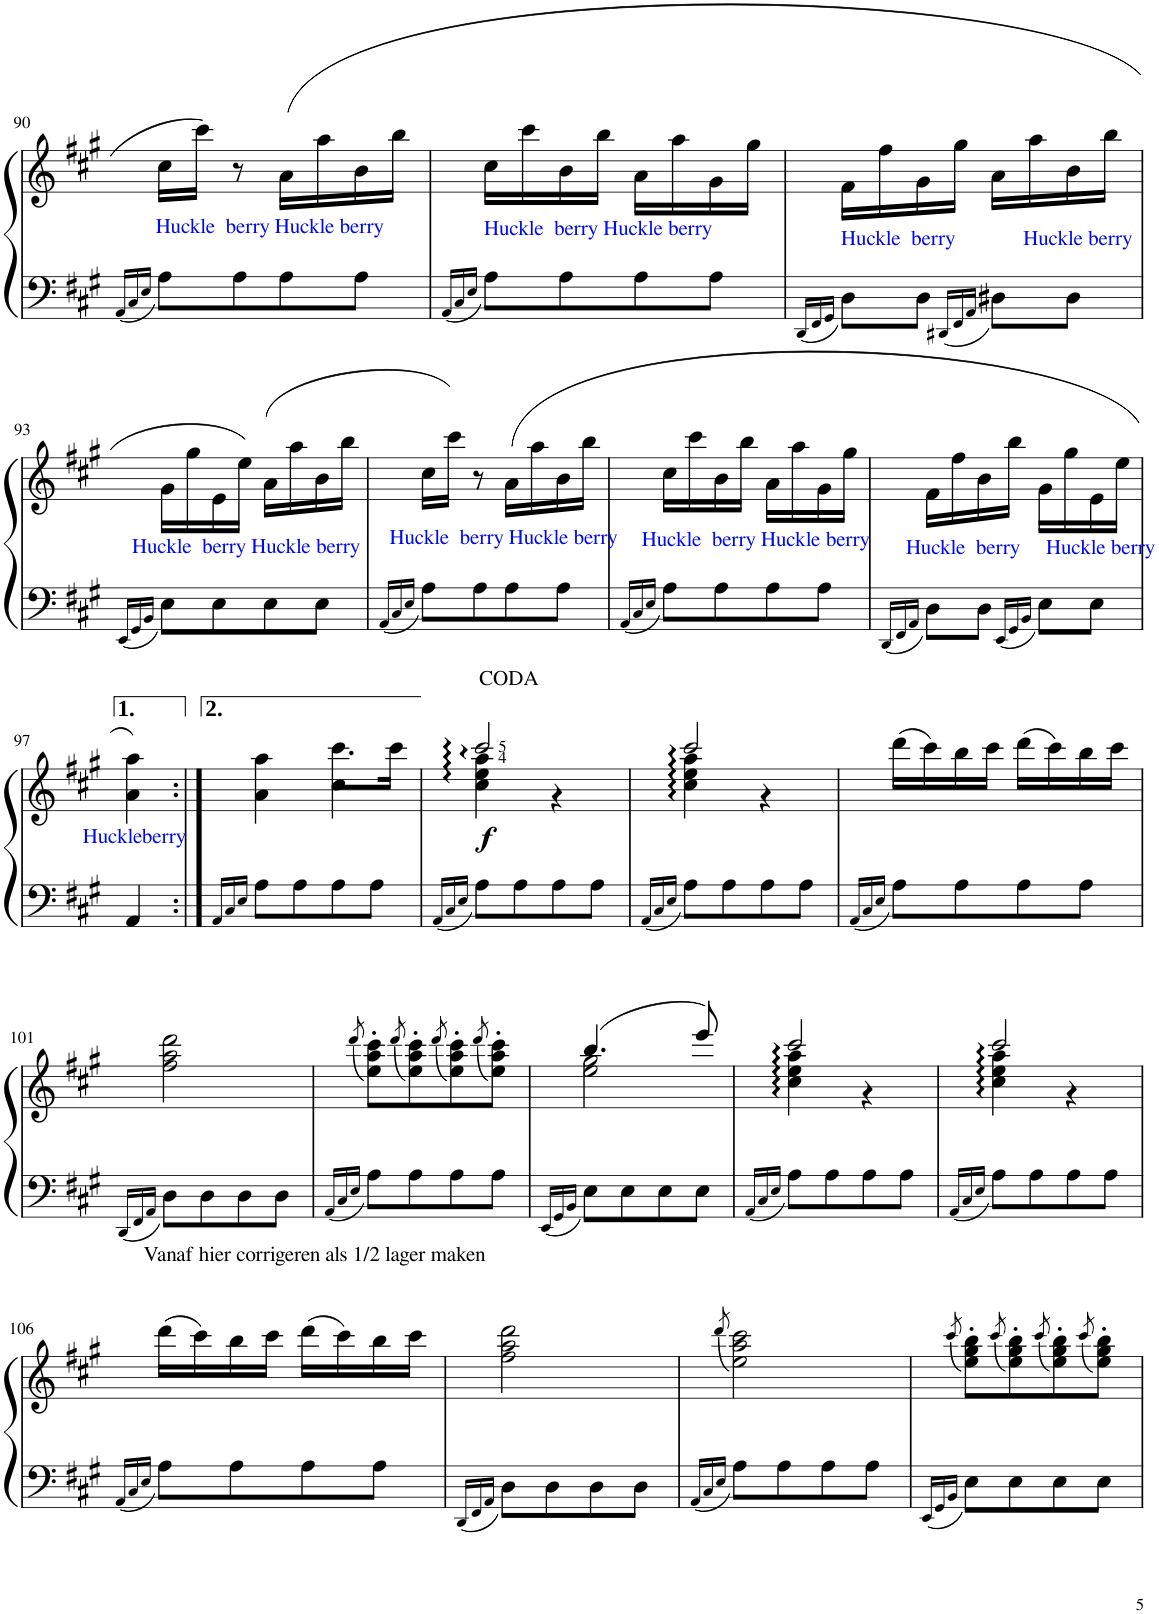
**kern	**kern	**dynam
*part1	*part1	*part1
*staff2	*staff1	*staff1/2
*I"Piano	*	*
*I'Pno	*	*
!!LO:PB:g=z
*clefF4	*clefG2	*
*k[f#c#g#]	*k[f#c#g#]	*
*M2/4	*M2/4	*
=90	=90	=90
16qAA/LL	.	.
16qC#/	.	.
16qE/JJ	.	.
!LO:TX:a:color=#000AE9:t=Huckle  berry Huckle berry	!	!
8A\L	16cc#\LL	.
.	16ccc#\JJ	.
8A\	8r	.
8A\	(16a\LL	.
.	16aa\	.
8A\J	16b\	.
.	16bb\JJ	.
=91	=91	=91
16qAA/LL	.	.
16qC#/	.	.
16qE/JJ	.	.
!LO:TX:a:color=#000AEA:t=Huckle  berry Huckle berry	!	!
8A\L	16cc#\LL	.
.	16ccc#\	.
8A\	16b\	.
.	16bb\JJ	.
8A\	16a\LL	.
.	16aa\	.
8A\J	16g#\	.
.	16gg#\JJ	.
=92	=92	=92
16qDD/LL	.	.
16qFF#/	.	.
16qGG#/JJ	.	.
!LO:TX:a:color=#000AEA:t=Huckle  berry             Huckle berry	!	!
8D\L	16f#\LL	.
.	16ff#\	.
8D\J	16g#\	.
.	16gg#\JJ	.
16qDD#X/LL	.	.
16qFF#/	.	.
16qAA/JJ	.	.
8D#X\L	16a\LL	.
.	16aa\	.
8D#\J	16b\	.
.	16bb\JJ	.
!!LO:LB:g=z
=93	=93	=93
16qEE/LL	.	.
16qGG#/	.	.
16qBB/JJ	.	.
!LO:TX:a:color=#000AE9:t=Huckle  berry Huckle berry	!	!
8E\L	16g#\LL	.
.	16gg#\	.
8E\	16e\	.
.	16ee\JJ)	.
8E\	(16a\LL	.
.	16aa\	.
8E\J	16b\	.
.	16bb\JJ	.
=94	=94	=94
16qAA/LL	.	.
16qC#/	.	.
16qE/JJ	.	.
!LO:TX:a:color=#000AE9:t=Huckle  berry Huckle berry	!	!
8A\L	16cc#\LL	.
.	16ccc#\JJ)	.
8A\	8r	.
8A\	(16a\LL	.
.	16aa\	.
8A\J	16b\	.
.	16bb\JJ	.
=95	=95	=95
16qAA/LL	.	.
16qC#/	.	.
16qE/JJ	.	.
!LO:TX:a:color=#000AE9:t=Huckle  berry Huckle berry	!	!
8A\L	16cc#\LL	.
.	16ccc#\	.
8A\	16b\	.
.	16bb\JJ	.
8A\	16a\LL	.
.	16aa\	.
8A\J	16g#\	.
.	16gg#\JJ	.
=96	=96	=96
16qDD/LL	.	.
16qFF#/	.	.
16qAA/JJ	.	.
!LO:TX:a:color=#000AE9:t=Huckle  berry     Huckle berry	!	!
8D\L	16f#\LL	.
.	16ff#\	.
8D\J	16b\	.
.	16bb\JJ	.
16qEE/LL	.	.
16qGG#/	.	.
16qBB/JJ	.	.
8E\L	16g#\LL	.
.	16gg#\	.
8E\J	16e\	.
.	16ee\JJ	.
!!LO:LB:g=z
=97	=97	=97
!LO:TX:a:color=#000AE9:t=Huckleberry	!	!
4AA/	4a\ 4aa\)	.
=97:|!	=97:|!	=97:|!
16qAA/LL	.	.
16qC#/	.	.
16qE/JJ	.	.
*	*^	*
8A\L	4a\ 4aa\	4ryy	.
8A\	.	.	.
8A\	4cc#\	8.ccc#\L	.
8A\J	.	.	.
.	.	16ccc#\Jk	.
=98	=98	=98	=98
16qAA/LL	.	.	.
16qC#/	.	.	.
16qE/JJ	.	.	.
!	!	!	!LO:DY:b
8A\L	2ccc#/	4cc#\ 4ee\ 4aa\	f
8A\	.	.	.
8A\	.	4r	.
8A\J	.	.	.
=99	=99	=99	=99
16qAA/LL	.	.	.
16qC#/	.	.	.
16qE/JJ	.	.	.
8A\L	2ccc#/	4cc#\ 4ee\ 4aa\	.
8A\	.	.	.
8A\	.	4r	.
8A\J	.	.	.
*	*v	*v	*
=100	=100	=100
16qAA/LL	.	.
16qC#/	.	.
16qE/JJ	.	.
8A\L	(16ddd\LL	.
.	16ccc#\)	.
8A\	16bb\	.
.	16ccc#\JJ	.
8A\	(16ddd\LL	.
.	16ccc#\)	.
8A\J	16bb\	.
.	16ccc#\JJ	.
!!LO:LB:g=z
=101	=101	=101
16qDD/LL	.	.
16qFF#/	.	.
16qAA/JJ	.	.
8D\L	2ff#\ 2aa\ 2ddd\	.
8D\	.	.
8D\	.	.
8D\J	.	.
=102	=102	=102
16qAA/LL	.	.
16qC#/	.	.
16qE/JJ	(8qddd/	.
8A\L	8ee\' 8aa\' 8ccc#\'L)	.
.	(8qddd/	.
8A\	8ee\' 8aa\' 8ccc#\')	.
.	(8qddd/	.
8A\	8ee\' 8aa\' 8ccc#\')	.
.	(8qddd/	.
8A\J	8ee\' 8aa\' 8ccc#\'J)	.
=103	=103	=103
16qEE/LL	.	.
16qGG#/	.	.
16qBB/JJ	.	.
*	*^	*
8E\L	(4.bb/	2ee\ 2gg#\	.
8E\	.	.	.
8E\	.	.	.
8E\J	8eee/)	.	.
=104	=104	=104	=104
16qAA/LL	.	.	.
16qC#/	.	.	.
16qE/JJ	.	.	.
8A\L	2ccc#/	4cc#\ 4ee\ 4aa\	.
8A\	.	.	.
8A\	.	4r	.
8A\J	.	.	.
=105	=105	=105	=105
16qAA/LL	.	.	.
16qC#/	.	.	.
16qE/JJ	.	.	.
8A\L	2ccc#/	4cc#\ 4ee\ 4aa\	.
8A\	.	.	.
8A\	.	4r	.
8A\J	.	.	.
*	*v	*v	*
!!LO:LB:g=z
=106	=106	=106
16qAA/LL	.	.
16qC#/	.	.
16qE/JJ	.	.
!	!LO:TX:a:t=Vanaf hier corrigeren als 1/2 lager maken	!
8A\L	(16ddd\LL	.
.	16ccc#\)	.
8A\	16bb\	.
.	16ccc#\JJ	.
8A\	(16ddd\LL	.
.	16ccc#\)	.
8A\J	16bb\	.
.	16ccc#\JJ	.
=107	=107	=107
16qDD/LL	.	.
16qFF#/	.	.
16qAA/JJ	.	.
8D\L	2ff#\ 2aa\ 2ddd\	.
8D\	.	.
8D\	.	.
8D\J	.	.
=108	=108	=108
16qAA/LL	.	.
16qC#/	.	.
16qE/JJ	(8qddd/	.
8A\L	2ee\ 2aa\ 2ccc#\)	.
8A\	.	.
8A\	.	.
8A\J	.	.
=109	=109	=109
16qEE/LL	.	.
16qGG#/	.	.
16qBB/JJ	(8qccc#/	.
8E\L	8ee\' 8gg#\' 8bb\'L)	.
.	(8qccc#/	.
8E\	8ee\' 8gg#\' 8bb\')	.
.	(8qccc#/	.
8E\	8ee\' 8gg#\' 8bb\')	.
.	(8qccc#/	.
8E\J	8ee\' 8gg#\' 8bb\'J)	.
=	=	=
*-	*-	*-
